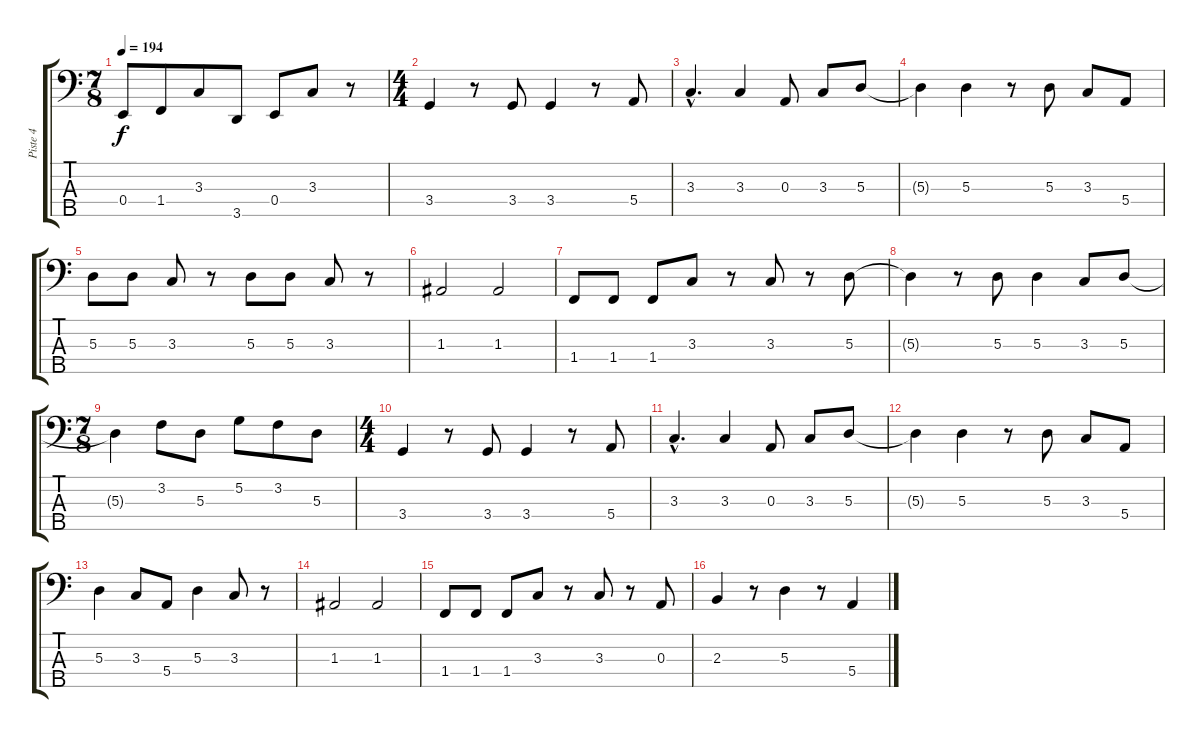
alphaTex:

\track ("Piste 4" "Piste 4") {instrument electricbassfinger}
\staff {score tabs}
\tuning (G2 D2 A1 E1 B0) {hide}
\ts (7 8)
\tempo 194
\clef f4
\ks c
0.4.8{dy f} 1.4.8 3.3.8 3.5.8 0.4.8 3.3.8 r.8 |
\ts (4 4)
3.4.4 r.8 3.4.8 3.4.4 r.8 5.4.8 |
3.3{hac}.4{d} 3.3.4 0.3.8 3.3.8 5.3.8 |
5.3{t}.4 5.3.4 r.8 5.3.8 3.3.8 5.4.8 |
5.3.8 5.3.8 3.3.8 r.8 5.3.8 5.3.8 3.3.8 r.8 |
1.3.2 1.3.2 |
1.4.8 1.4.8 1.4.8 3.3.8 r.8 3.3.8 r.8 5.3.8 |
5.3{t}.4 r.8 5.3.8 5.3.4 3.3.8 5.3.8 |
\ts (7 8)
5.3{t}.4 3.2.8 5.3.8 5.2.8 3.2.8 5.3.8 |
\ts (4 4)
3.4.4 r.8 3.4.8 3.4.4 r.8 5.4.8 |
3.3{hac}.4{d} 3.3.4 0.3.8 3.3.8 5.3.8 |
5.3{t}.4 5.3.4 r.8 5.3.8 3.3.8 5.4.8 |
5.3.4 3.3.8 5.4.8 5.3.4 3.3.8 r.8 |
1.3.2 1.3.2 |
1.4.8 1.4.8 1.4.8 3.3.8 r.8 3.3.8 r.8 0.3.8 |
2.3.4 r.8 5.3.4 r.8 5.4.4
